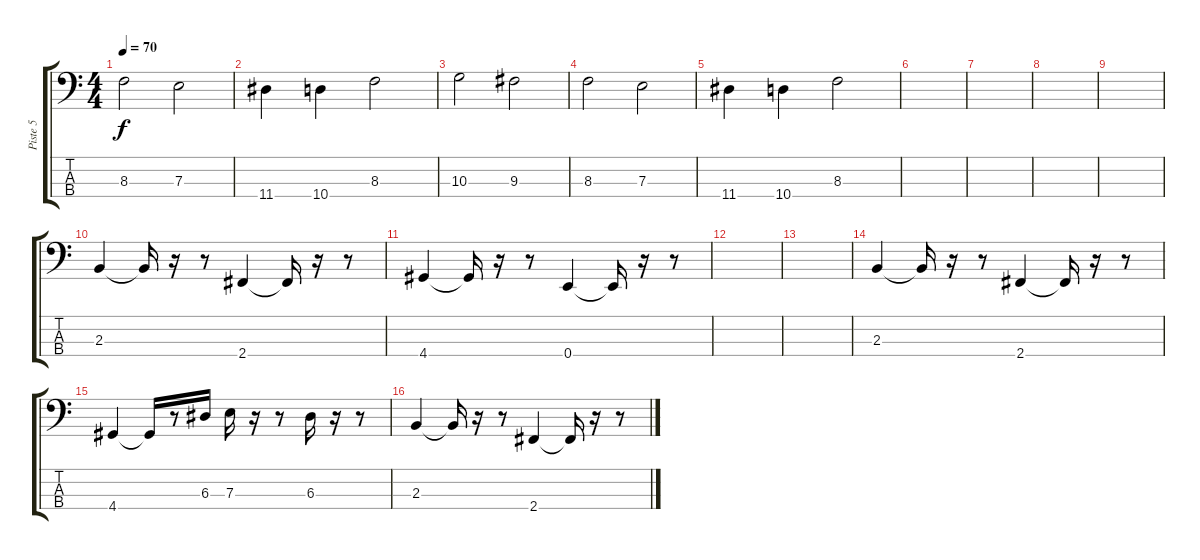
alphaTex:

\track ("Piste 5" "Piste 5") {instrument acousticbass}
\staff {score tabs}
\tuning (G2 D2 A1 E1) {hide}
\ts (4 4)
\tempo 70
\clef f4
\ks c
8.3.2{dy f} 7.3.2 |
11.4.4 10.4.4 8.3.2 |
10.3.2{volume 7 balance 13 instrument stringensemble1} 9.3.2 |
8.3.2 7.3.2 |
11.4.4 10.4.4 8.3.2 |
|
|
\section ("" "")
|
|
2.3.4 2.3{t}.16 r.16 r.8 2.4.4 2.4{t}.16 r.16 r.8 |
4.4.4 4.4{t}.16 r.16 r.8 0.4.4 0.4{t}.16 r.16 r.8 |
\section ("" "")
|
|
\section ("" "")
2.3.4 2.3{t}.16 r.16 r.8 2.4.4 2.4{t}.16 r.16 r.8 |
4.4.4 4.4{t}.16 r.8 6.3.16 7.3.16 r.16 r.8 6.3.16 r.16 r.8 |
2.3.4 2.3{t}.16 r.16 r.8 2.4.4 2.4{t}.16 r.16 r.8
